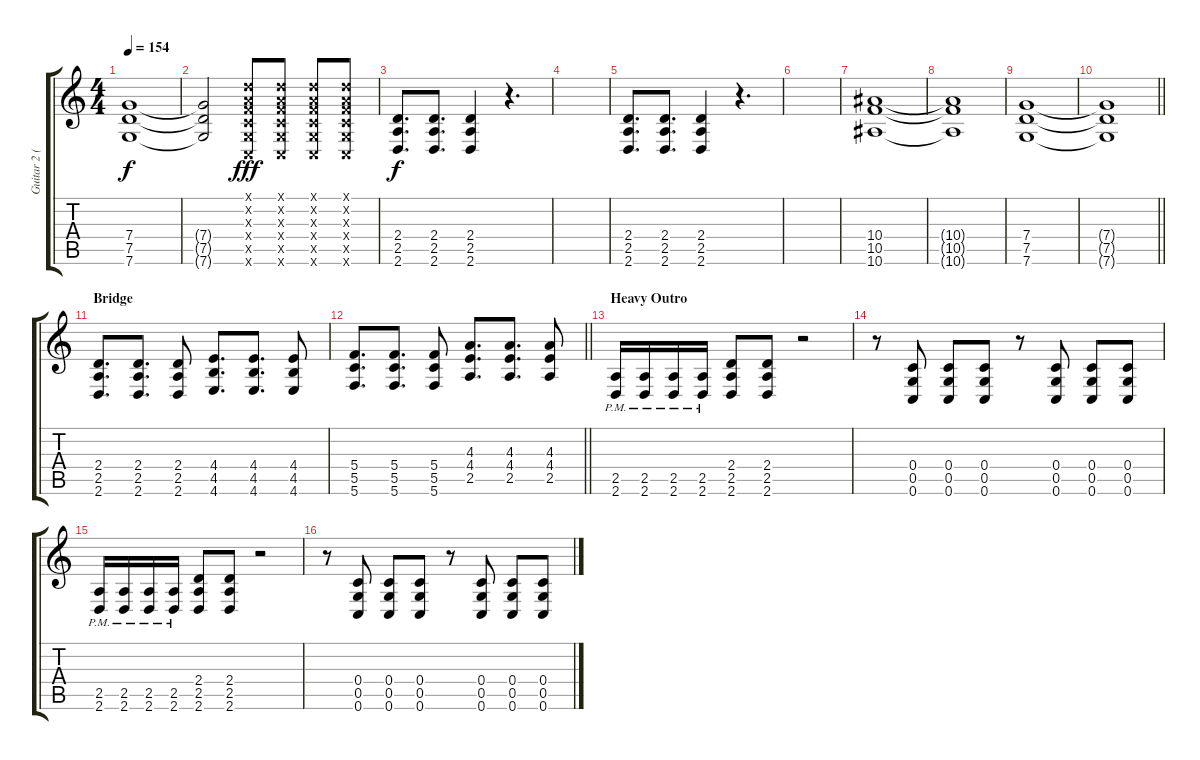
\track ("Guitar 2 (Travis Miguel)" "Guitar 2 (") {instrument distortionguitar}
\staff {score tabs}
\tuning (D4 A3 F3 C3 G2 C2) {hide}
\ts (4 4)
\tempo 154
\clef g2
\ks c
(7.4 7.5 7.6).1{dy f} |
(7.4{t} 7.5{t} 7.6{t}).2 (0.1{x} 0.2{x} 0.3{x} 0.4{x} 0.5{x} 0.6{x}).8{dy fff} (0.1{x} 0.2{x} 0.3{x} 0.4{x} 0.5{x} 0.6{x}).8 (0.1{x} 0.2{x} 0.3{x} 0.4{x} 0.5{x} 0.6{x}).8 (0.1{x} 0.2{x} 0.3{x} 0.4{x} 0.5{x} 0.6{x}).8 |
(2.4 2.5 2.6).8{d dy f} (2.4 2.5 2.6).8{d} (2.4 2.5 2.6).4 r.4{d} |
|
(2.4 2.5 2.6).8{d} (2.4 2.5 2.6).8{d} (2.4 2.5 2.6).4 r.4{d} |
|
(10.4 10.5 10.6).1 |
(10.4{t} 10.5{t} 10.6{t}).1 |
(7.4 7.5 7.6).1 |
\barLineRight lightlight
(7.4{t} 7.5{t} 7.6{t}).1 |
\section ("" "Bridge")
(2.4 2.5 2.6).8{d} (2.4 2.5 2.6).8{d} (2.4 2.5 2.6).8 (4.4 4.5 4.6).8{d} (4.4 4.5 4.6).8{d} (4.4 4.5 4.6).8 |
\barLineRight lightlight
(5.4 5.5 5.6).8{d} (5.4 5.5 5.6).8{d} (5.4 5.5 5.6).8 (4.3 4.4 2.5).8{d} (4.3 4.4 2.5).8{d} (4.3 4.4 2.5).8 |
\section ("" "Heavy Outro")
(2.5{pm} 2.6{pm}).16 (2.5{pm} 2.6{pm}).16 (2.5{pm} 2.6{pm}).16 (2.5{pm} 2.6{pm}).16 (2.4 2.5 2.6).8 (2.4 2.5 2.6).8 r.2 |
r.8 (0.4 0.5 0.6).8 (0.4 0.5 0.6).8 (0.4 0.5 0.6).8 r.8 (0.4 0.5 0.6).8 (0.4 0.5 0.6).8 (0.4 0.5 0.6).8 |
(2.5{pm} 2.6{pm}).16 (2.5{pm} 2.6{pm}).16 (2.5{pm} 2.6{pm}).16 (2.5{pm} 2.6{pm}).16 (2.4 2.5 2.6).8 (2.4 2.5 2.6).8 r.2 |
r.8 (0.4 0.5 0.6).8 (0.4 0.5 0.6).8 (0.4 0.5 0.6).8 r.8 (0.4 0.5 0.6).8 (0.4 0.5 0.6).8 (0.4 0.5 0.6).8
